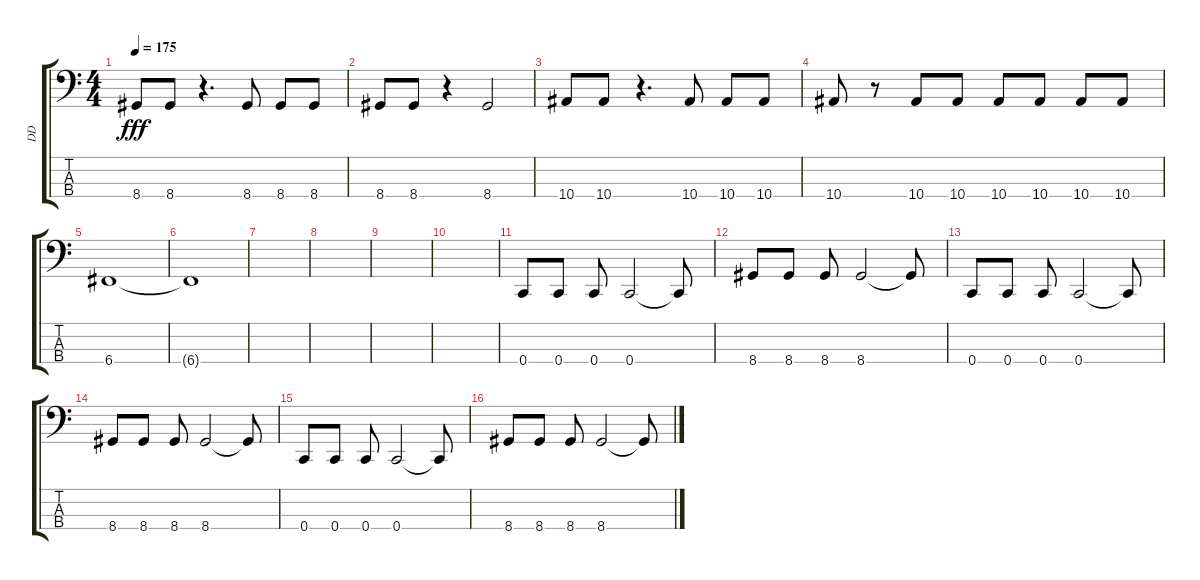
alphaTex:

\track ("DD" "DD") {instrument electricbassfinger}
\staff {score tabs}
\tuning (F2 C2 G1 C1) {hide}
\ts (4 4)
\tempo 175
\clef f4
\ks c
8.4.8{dy fff} 8.4.8 r.4{d} 8.4.8 8.4.8 8.4.8 |
8.4.8 8.4.8 r.4 8.4.2 |
10.4.8 10.4.8 r.4{d} 10.4.8 10.4.8 10.4.8 |
10.4.8 r.8 10.4.8 10.4.8 10.4.8 10.4.8 10.4.8 10.4.8 |
6.4.1 |
6.4{t}.1 |
|
|
|
|
0.4.8 0.4.8 0.4.8 0.4.2 0.4{t}.8 |
8.4.8 8.4.8 8.4.8 8.4.2 8.4{t}.8 |
0.4.8 0.4.8 0.4.8 0.4.2 0.4{t}.8 |
8.4.8 8.4.8 8.4.8 8.4.2 8.4{t}.8 |
0.4.8 0.4.8 0.4.8 0.4.2 0.4{t}.8 |
8.4.8 8.4.8 8.4.8 8.4.2 8.4{t}.8
